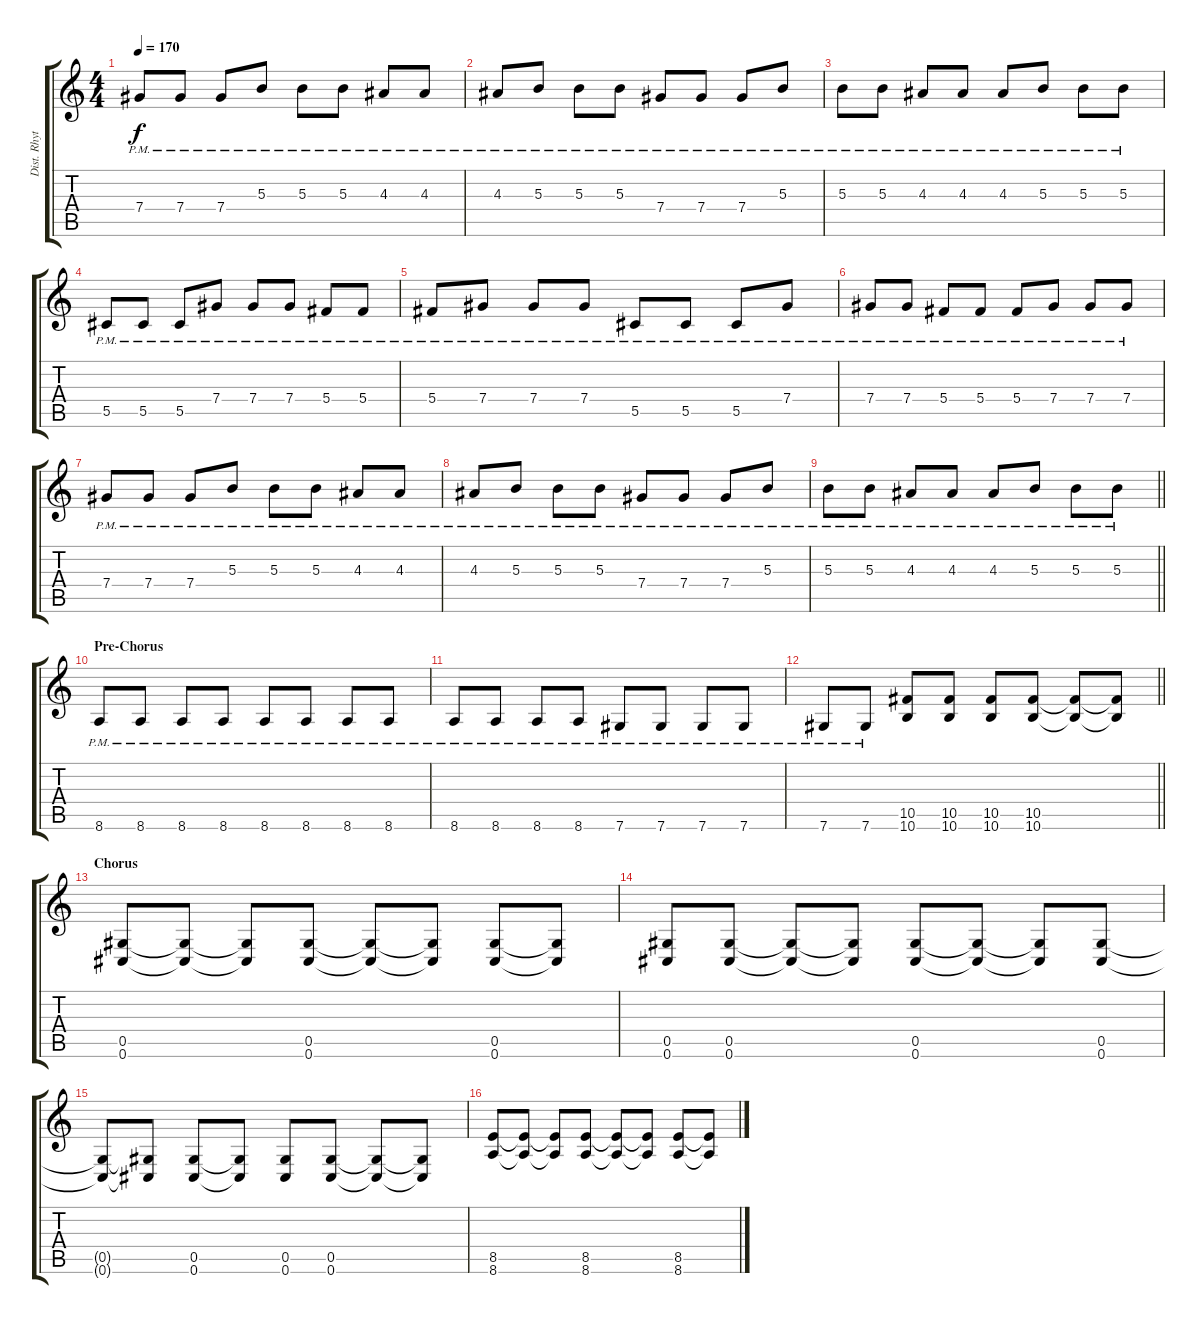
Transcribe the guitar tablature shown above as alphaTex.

\track ("Dist. Rhytm Guitar [L]" "Dist. Rhyt") {instrument distortionguitar}
\staff {score tabs}
\tuning (Eb4 Bb3 Gb3 Db3 Ab2 Db2) {hide}
\ts (4 4)
\tempo 170
\clef g2
\ks c
7.4{pm}.8{dy f} 7.4{pm}.8 7.4{pm}.8 5.3{pm}.8 5.3{pm}.8 5.3{pm}.8 4.3{pm}.8 4.3{pm}.8 |
4.3{pm}.8 5.3{pm}.8 5.3{pm}.8 5.3{pm}.8 7.4{pm}.8 7.4{pm}.8 7.4{pm}.8 5.3{pm}.8 |
5.3{pm}.8 5.3{pm}.8 4.3{pm}.8 4.3{pm}.8 4.3{pm}.8 5.3{pm}.8 5.3{pm}.8 5.3{pm}.8 |
5.5{pm}.8 5.5{pm}.8 5.5{pm}.8 7.4{pm}.8 7.4{pm}.8 7.4{pm}.8 5.4{pm}.8 5.4{pm}.8 |
5.4{pm}.8 7.4{pm}.8 7.4{pm}.8 7.4{pm}.8 5.5{pm}.8 5.5{pm}.8 5.5{pm}.8 7.4{pm}.8 |
7.4{pm}.8 7.4{pm}.8 5.4{pm}.8 5.4{pm}.8 5.4{pm}.8 7.4{pm}.8 7.4{pm}.8 7.4{pm}.8 |
7.4{pm}.8 7.4{pm}.8 7.4{pm}.8 5.3{pm}.8 5.3{pm}.8 5.3{pm}.8 4.3{pm}.8 4.3{pm}.8 |
4.3{pm}.8 5.3{pm}.8 5.3{pm}.8 5.3{pm}.8 7.4{pm}.8 7.4{pm}.8 7.4{pm}.8 5.3{pm}.8 |
\barLineRight lightlight
5.3{pm}.8 5.3{pm}.8 4.3{pm}.8 4.3{pm}.8 4.3{pm}.8 5.3{pm}.8 5.3{pm}.8 5.3{pm}.8 |
\section ("" "Pre-Chorus")
8.6{pm}.8 8.6{pm}.8 8.6{pm}.8 8.6{pm}.8 8.6{pm}.8 8.6{pm}.8 8.6{pm}.8 8.6{pm}.8 |
8.6{pm}.8 8.6{pm}.8 8.6{pm}.8 8.6{pm}.8 7.6{pm}.8 7.6{pm}.8 7.6{pm}.8 7.6{pm}.8 |
\barLineRight lightlight
7.6{pm}.8 7.6{pm}.8 (10.5 10.6).8 (10.5 10.6).8 (10.5 10.6).8 (10.5 10.6).8 (10.5{t} 10.6{t}).8 (10.5{t} 10.6{t}).8 |
\section ("" "Chorus")
(0.5 0.6).8 (0.5{t} 0.6{t}).8 (0.5{t} 0.6{t}).8 (0.5 0.6).8 (0.5{t} 0.6{t}).8 (0.5{t} 0.6{t}).8 (0.5 0.6).8 (0.5{t} 0.6{t}).8 |
(0.5 0.6).8 (0.5 0.6).8 (0.5{t} 0.6{t}).8 (0.5{t} 0.6{t}).8 (0.5 0.6).8 (0.5{t} 0.6{t}).8 (0.5{t} 0.6{t}).8 (0.5 0.6).8 |
(0.5{t} 0.6{t}).8 (0.5{t} 0.6{t}).8 (0.5 0.6).8 (0.5{t} 0.6{t}).8 (0.5 0.6).8 (0.5 0.6).8 (0.5{t} 0.6{t}).8 (0.5{t} 0.6{t}).8 |
(8.5 8.6).8 (8.5{t} 8.6{t}).8 (8.5{t} 8.6{t}).8 (8.5 8.6).8 (8.5{t} 8.6{t}).8 (8.5{t} 8.6{t}).8 (8.5 8.6).8 (8.5{t} 8.6{t}).8
